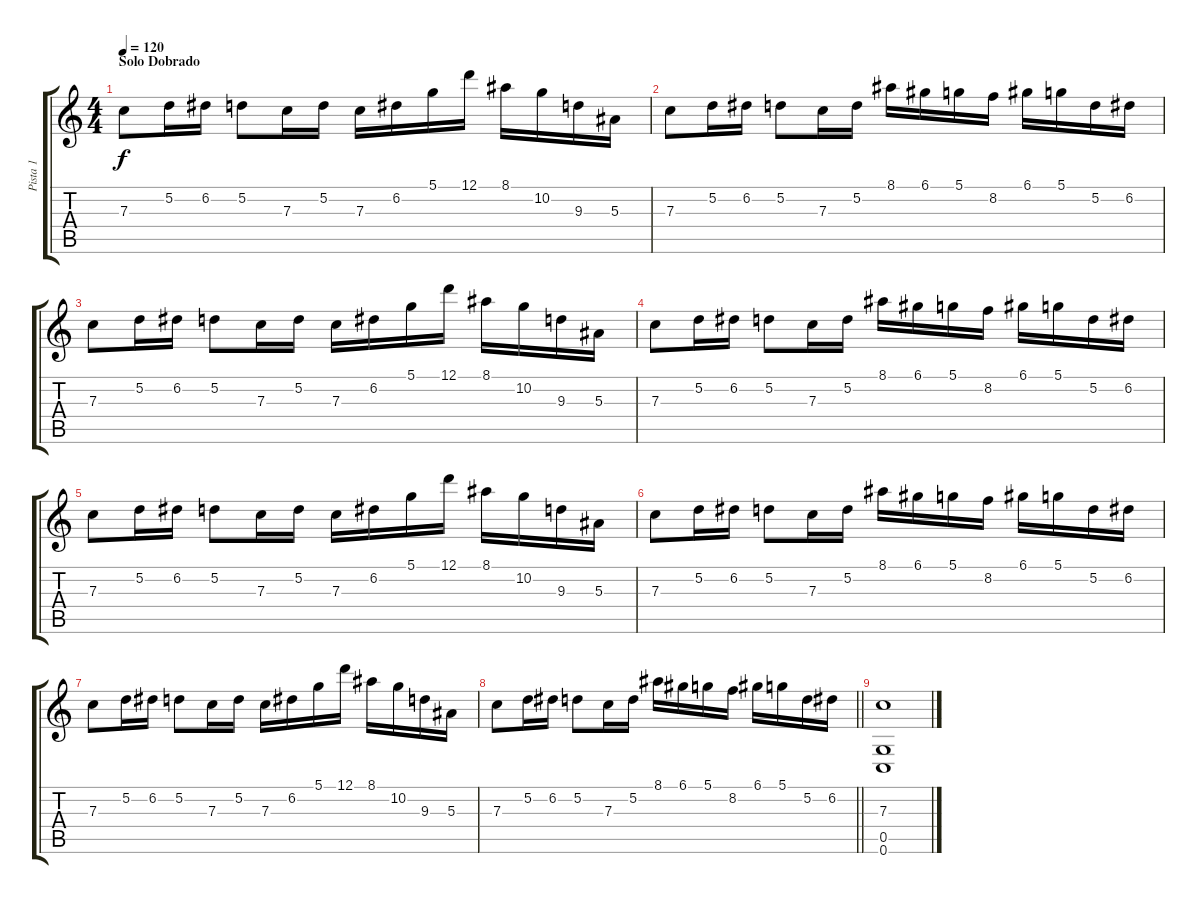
\track ("Pista 1" "Pista 1") {instrument distortionguitar}
\staff {score tabs}
\tuning (D4 A3 F3 C3 G2 C2) {hide}
\ts (4 4)
\section ("" "Solo Dobrado")
\tempo 120
\clef g2
\ks c
7.3.8{dy f} 5.2.16 6.2.16 5.2.8 7.3.16 5.2.16 7.3.16 6.2.16 5.1.16 12.1.16 8.1.16 10.2.16 9.3.16 5.3.16 |
7.3.8 5.2.16 6.2.16 5.2.8 7.3.16 5.2.16 8.1.16 6.1.16 5.1.16 8.2.16 6.1.16 5.1.16 5.2.16 6.2.16 |
7.3.8 5.2.16 6.2.16 5.2.8 7.3.16 5.2.16 7.3.16 6.2.16 5.1.16 12.1.16 8.1.16 10.2.16 9.3.16 5.3.16 |
7.3.8 5.2.16 6.2.16 5.2.8 7.3.16 5.2.16 8.1.16 6.1.16 5.1.16 8.2.16 6.1.16 5.1.16 5.2.16 6.2.16 |
7.3.8 5.2.16 6.2.16 5.2.8 7.3.16 5.2.16 7.3.16 6.2.16 5.1.16 12.1.16 8.1.16 10.2.16 9.3.16 5.3.16 |
7.3.8 5.2.16 6.2.16 5.2.8 7.3.16 5.2.16 8.1.16 6.1.16 5.1.16 8.2.16 6.1.16 5.1.16 5.2.16 6.2.16 |
7.3.8 5.2.16 6.2.16 5.2.8 7.3.16 5.2.16 7.3.16 6.2.16 5.1.16 12.1.16 8.1.16 10.2.16 9.3.16 5.3.16 |
\barLineRight lightlight
7.3.8 5.2.16 6.2.16 5.2.8 7.3.16 5.2.16 8.1.16 6.1.16 5.1.16 8.2.16 6.1.16 5.1.16 5.2.16 6.2.16 |
(7.3 0.5 0.6).1
